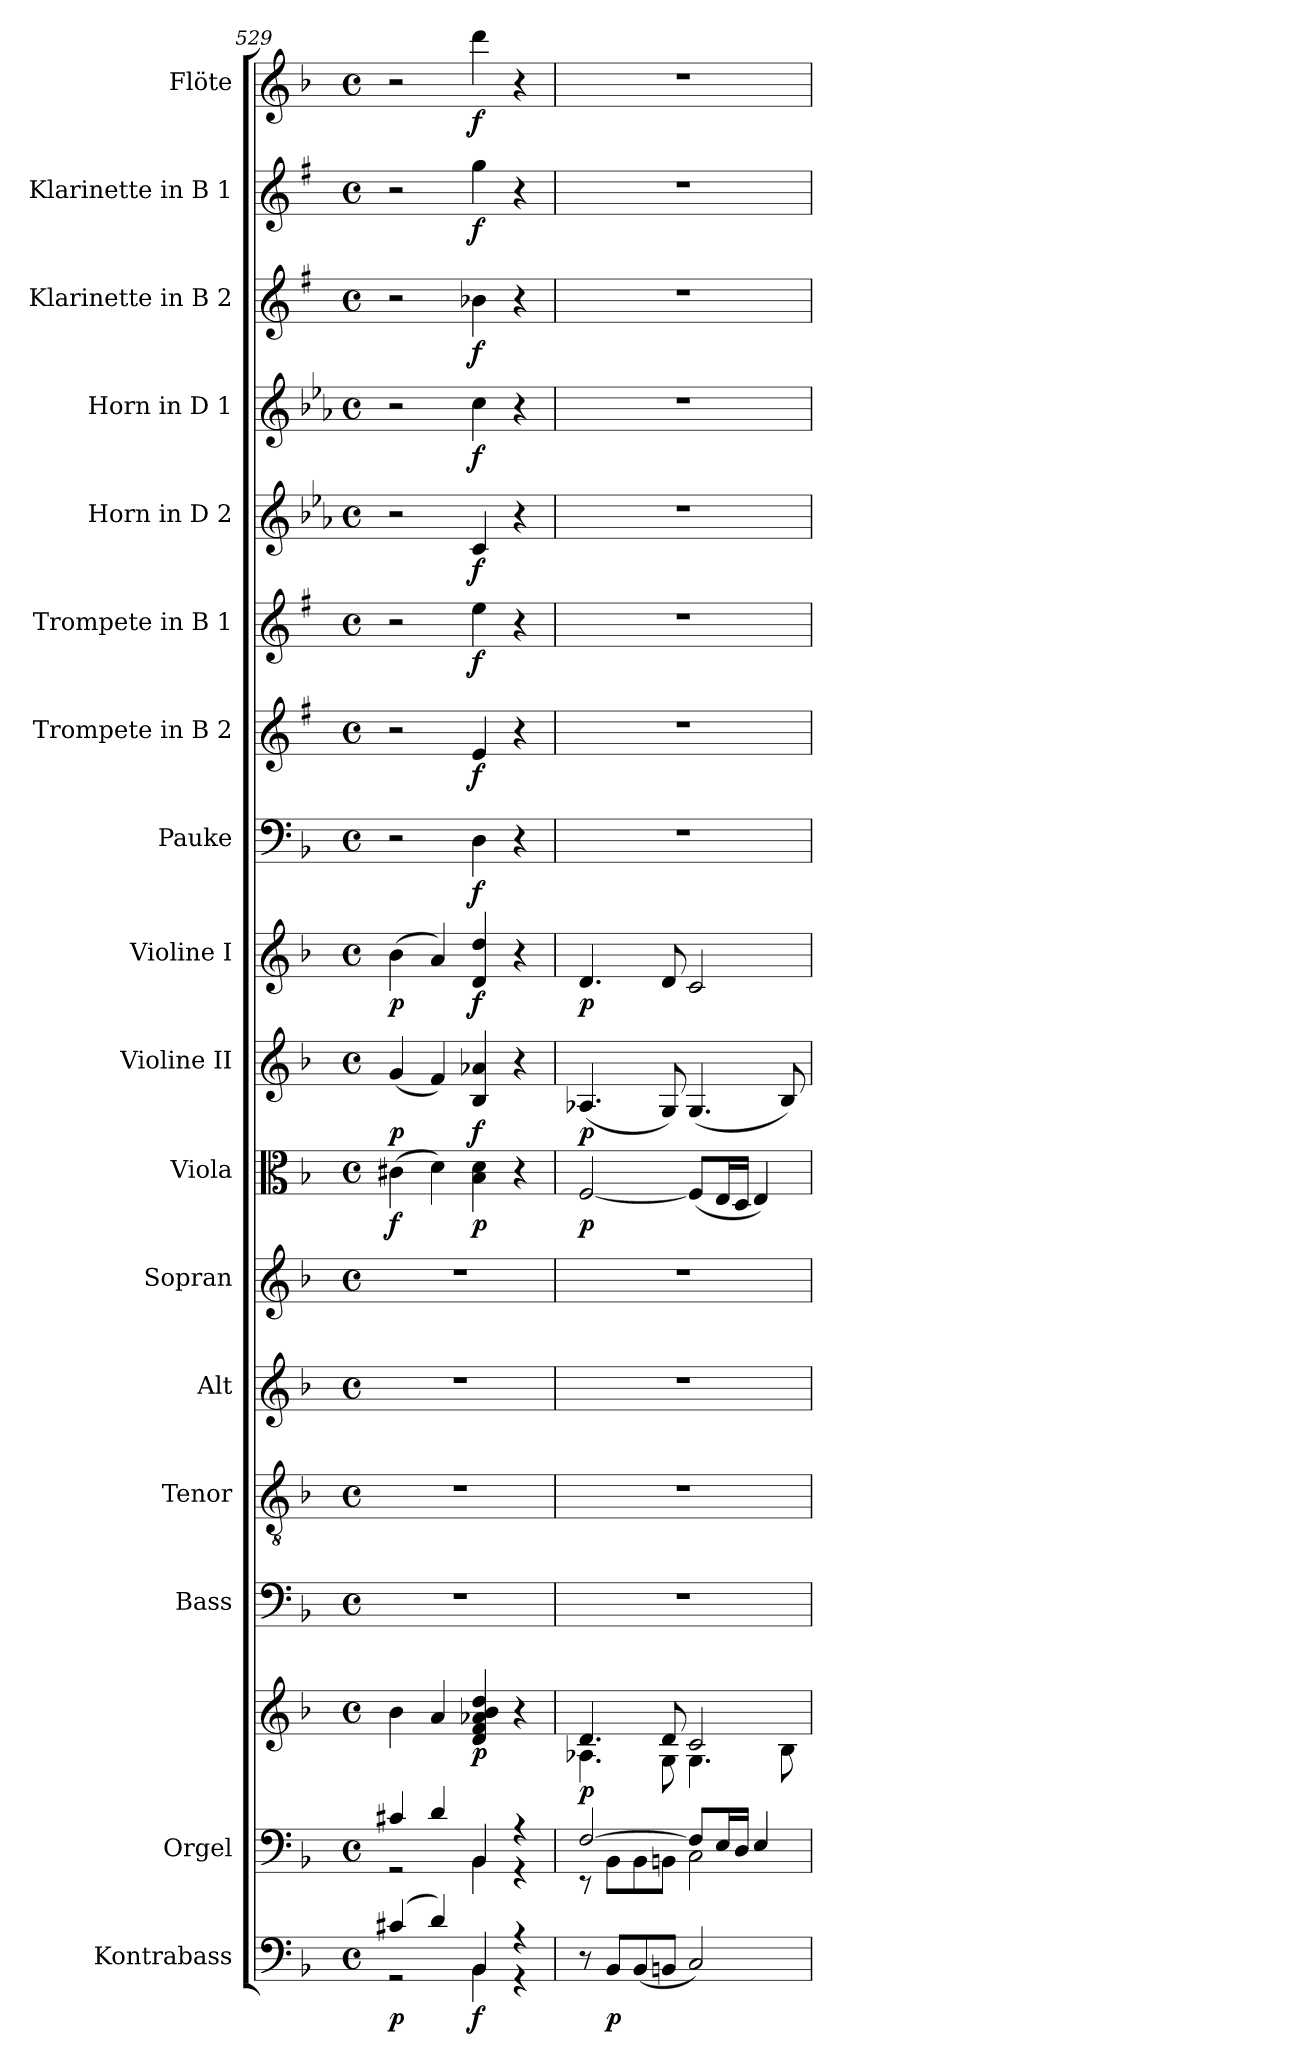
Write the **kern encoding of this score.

**kern	**dynam	**kern	**kern	**dynam	**kern	**kern	**kern	**kern	**kern	**dynam	**kern	**dynam	**kern	**dynam	**kern	**dynam	**kern	**dynam	**kern	**dynam	**kern	**dynam	**kern	**dynam	**kern	**dynam	**kern	**dynam	**kern	**dynam
*part17	*part17	*part16	*part16	*part16	*part15	*part14	*part13	*part12	*part11	*part11	*part10	*part10	*part9	*part9	*part8	*part8	*part7	*part7	*part6	*part6	*part5	*part5	*part4	*part4	*part3	*part3	*part2	*part2	*part1	*part1
*staff18	*staff18	*staff17	*staff16	*staff16/17	*staff15	*staff14	*staff13	*staff12	*staff11	*staff11	*staff10	*staff10	*staff9	*staff9	*staff8	*staff8	*staff7	*staff7	*staff6	*staff6	*staff5	*staff5	*staff4	*staff4	*staff3	*staff3	*staff2	*staff2	*staff1	*staff1
*I"Kontrabass	*	*I"Orgel	*	*	*I"Bass	*I"Tenor	*I"Alt	*I"Sopran	*I"Viola	*	*I"Violine II	*	*I"Violine I	*	*I"Pauke	*	*I"Trompete in B 2	*	*I"Trompete in B 1	*	*I"Horn in D 2	*	*I"Horn in D 1	*	*I"Klarinette in B 2	*	*I"Klarinette in B 1	*	*I"Flöte	*
*I'Kb.	*	*I'Org.	*	*	*I'B	*I'T	*I'A	*I'S	*I'Vla.	*	*I'Vl. II	*	*I'Vl. I	*	*I'Pk.	*	*I'Trp. 2	*	*I'Trp. 1	*	*I'Hrn. 2	*	*I'Hrn. 1	*	*I'Kl. 2	*	*I'Kl. 1	*	*I'Fl.	*
*clefF4	*	*clefF4	*clefG2	*	*clefF4	*clefGv2	*clefG2	*clefG2	*clefC3	*	*clefG2	*	*clefG2	*	*clefF4	*	*clefG2	*	*clefG2	*	*clefG2	*	*clefG2	*	*clefG2	*	*clefG2	*	*clefG2	*
*ITrd7c12	*	*	*	*	*	*	*	*	*	*	*	*	*	*	*	*	*ITrd1c2	*	*ITrd1c2	*	*ITrd-1c-2	*	*ITrd-1c-2	*	*ITrd1c2	*	*ITrd1c2	*	*	*
*k[b-]	*	*k[b-]	*k[b-]	*	*k[b-]	*k[b-]	*k[b-]	*k[b-]	*k[b-]	*	*k[b-]	*	*k[b-]	*	*k[b-]	*	*k[b-]	*	*k[b-]	*	*k[b-]	*	*k[b-]	*	*k[b-]	*	*k[b-]	*	*k[b-]	*
*F:	*	*F:	*F:	*	*F:	*F:	*F:	*F:	*F:	*	*F:	*	*F:	*	*F:	*	*F:	*	*F:	*	*F:	*	*F:	*	*F:	*	*F:	*	*F:	*
*M4/4	*	*M4/4	*M4/4	*	*M4/4	*M4/4	*M4/4	*M4/4	*M4/4	*	*M4/4	*	*M4/4	*	*M4/4	*	*M4/4	*	*M4/4	*	*M4/4	*	*M4/4	*	*M4/4	*	*M4/4	*	*M4/4	*
*met(c)	*	*met(c)	*met(c)	*	*met(c)	*met(c)	*met(c)	*met(c)	*met(c)	*	*met(c)	*	*met(c)	*	*met(c)	*	*met(c)	*	*met(c)	*	*met(c)	*	*met(c)	*	*met(c)	*	*met(c)	*	*met(c)	*
=529	=529	=529	=529	=529	=529	=529	=529	=529	=529	=529	=529	=529	=529	=529	=529	=529	=529	=529	=529	=529	=529	=529	=529	=529	=529	=529	=529	=529	=529	=529
*^	*	*^	*	*	*	*	*	*	*	*	*	*	*	*	*	*	*	*	*	*	*	*	*	*	*	*	*	*	*	*
!	!	!LO:DY:b	!	!	!	!	!	!	!	!	!	!LO:DY:b	!	!LO:DY:b	!	!LO:DY:b	!	!	!	!	!	!	!	!	!	!	!	!	!	!	!	!
(<4C#X/	2r	p	4c#X/	2r	4b-\	.	1r	1r	1r	1r	(>4c#X\	f	(<4g/	p	(>4b-\	p	2r	.	2r	.	2r	.	2r	.	2r	.	2r	.	2r	.	2r	.
4D/)	.	.	4d/	.	4a/	.	.	.	.	.	4d\)	.	4f/)	.	4a/)	.	.	.	.	.	.	.	.	.	.	.	.	.	.	.	.	.
!	!	!LO:DY:b	!	!	!	!LO:DY:b	!	!	!	!	!	!LO:DY:b	!	!LO:DY:b	!	!LO:DY:b	!	!LO:DY:b	!	!LO:DY:b	!	!LO:DY:b	!	!LO:DY:b	!	!LO:DY:b	!	!LO:DY:b	!	!LO:DY:b	!	!LO:DY:b
4BBB-/	4BBB-\	f	4BB-/	4BB-\	4d/ 4f/ 4a-X/ 4b-/ 4dd/	p	.	.	.	.	4B-\ 4d\	p	4B-/ 4a-X/	f	4d/ 4dd/	f	4D\	f	4d/	f	4dd\	f	4d/	f	4dd\	f	4a-X\	f	4ff\	f	4ddd\	f
4r	4r	.	4r	4r	4r	.	.	.	.	.	4r	.	4r	.	4r	.	4r	.	4r	.	4r	.	4r	.	4r	.	4r	.	4r	.	4r	.
=530	=530	=530	=530	=530	=530	=530	=530	=530	=530	=530	=530	=530	=530	=530	=530	=530	=530	=530	=530	=530	=530	=530	=530	=530	=530	=530	=530	=530	=530	=530	=530	=530
*	*	*	*	*	*^	*	*	*	*	*	*	*	*	*	*	*	*	*	*	*	*	*	*	*	*	*	*	*	*	*	*	*
!	!	!	!	!	!	!	!LO:DY:b	!	!	!	!	!	!LO:DY:b	!	!LO:DY:b	!	!LO:DY:b	!	!	!	!	!	!	!	!	!	!	!	!	!	!	!	!
*v	*v	*	*	*	*	*	*	*	*	*	*	*	*	*	*	*	*	*	*	*	*	*	*	*	*	*	*	*	*	*	*	*	*
8r	.	[>2F/	8rEE	4.d/	4.A-X\	p	1r	1r	1r	1r	[2F/	p	(<4.A-X/	p	4.d/	p	1r	.	1r	.	1r	.	1r	.	1r	.	1r	.	1r	.	1r	.
!	!LO:DY:b	!	!	!	!	!	!	!	!	!	!	!	!	!	!	!	!	!	!	!	!	!	!	!	!	!	!	!	!	!	!	!
8BBB-/L	p	.	8BB-\L	.	.	.	.	.	.	.	.	.	.	.	.	.	.	.	.	.	.	.	.	.	.	.	.	.	.	.	.	.
(<8BBB-/	.	.	8BB-\	.	.	.	.	.	.	.	.	.	.	.	.	.	.	.	.	.	.	.	.	.	.	.	.	.	.	.	.	.
8BBBn/J	.	.	8BBn\J	8d/	8G\	.	.	.	.	.	.	.	8G/)	.	8d/	.	.	.	.	.	.	.	.	.	.	.	.	.	.	.	.	.
2CC/)	.	8F/L]	2C\	2c/	4.G\	.	.	.	.	.	(<8F/L]	.	(<4.G/	.	2c/	.	.	.	.	.	.	.	.	.	.	.	.	.	.	.	.	.
.	.	16E/L	.	.	.	.	.	.	.	.	16E/L	.	.	.	.	.	.	.	.	.	.	.	.	.	.	.	.	.	.	.	.	.
.	.	16D/JJ	.	.	.	.	.	.	.	.	16D/JJ	.	.	.	.	.	.	.	.	.	.	.	.	.	.	.	.	.	.	.	.	.
.	.	4E/	.	.	.	.	.	.	.	.	4E/)	.	.	.	.	.	.	.	.	.	.	.	.	.	.	.	.	.	.	.	.	.
.	.	.	.	.	8B-\	.	.	.	.	.	.	.	8B-/)	.	.	.	.	.	.	.	.	.	.	.	.	.	.	.	.	.	.	.
*	*	*v	*v	*	*	*	*	*	*	*	*	*	*	*	*	*	*	*	*	*	*	*	*	*	*	*	*	*	*	*	*	*
*	*	*	*v	*v	*	*	*	*	*	*	*	*	*	*	*	*	*	*	*	*	*	*	*	*	*	*	*	*	*	*	*
=	=	=	=	=	=	=	=	=	=	=	=	=	=	=	=	=	=	=	=	=	=	=	=	=	=	=	=	=	=	=
*-	*-	*-	*-	*-	*-	*-	*-	*-	*-	*-	*-	*-	*-	*-	*-	*-	*-	*-	*-	*-	*-	*-	*-	*-	*-	*-	*-	*-	*-	*-
